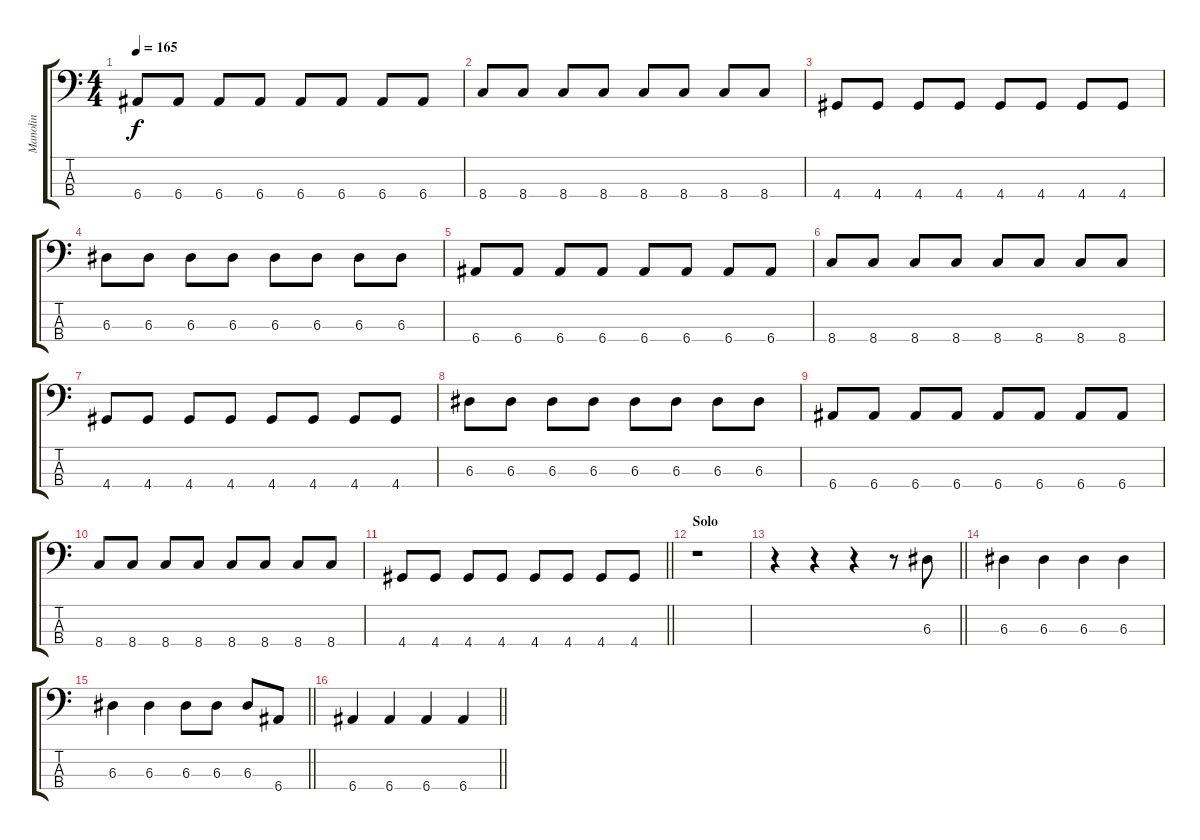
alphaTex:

\track ("Manolin" "Manolin") {instrument electricbasspick}
\staff {score tabs}
\tuning (G2 D2 A1 E1) {hide}
\ts (4 4)
\tempo 165
\clef f4
\ks c
6.4.8{dy f} 6.4.8 6.4.8 6.4.8 6.4.8 6.4.8 6.4.8 6.4.8 |
8.4.8 8.4.8 8.4.8 8.4.8 8.4.8 8.4.8 8.4.8 8.4.8 |
4.4.8 4.4.8 4.4.8 4.4.8 4.4.8 4.4.8 4.4.8 4.4.8 |
6.3.8 6.3.8 6.3.8 6.3.8 6.3.8 6.3.8 6.3.8 6.3.8 |
6.4.8 6.4.8 6.4.8 6.4.8 6.4.8 6.4.8 6.4.8 6.4.8 |
8.4.8 8.4.8 8.4.8 8.4.8 8.4.8 8.4.8 8.4.8 8.4.8 |
4.4.8 4.4.8 4.4.8 4.4.8 4.4.8 4.4.8 4.4.8 4.4.8 |
6.3.8 6.3.8 6.3.8 6.3.8 6.3.8 6.3.8 6.3.8 6.3.8 |
6.4.8 6.4.8 6.4.8 6.4.8 6.4.8 6.4.8 6.4.8 6.4.8 |
8.4.8 8.4.8 8.4.8 8.4.8 8.4.8 8.4.8 8.4.8 8.4.8 |
\barLineRight lightlight
4.4.8 4.4.8 4.4.8 4.4.8 4.4.8 4.4.8 4.4.8 4.4.8 |
\section ("" "Solo")
r.1 |
\barLineRight lightlight
r.4 r.4 r.4 r.8 6.3.8 |
6.3.4 6.3.4 6.3.4 6.3.4 |
\barLineRight lightlight
6.3.4 6.3.4 6.3.8 6.3.8 6.3.8 6.4.8 |
\barLineRight lightlight
6.4.4 6.4.4 6.4.4 6.4.4
